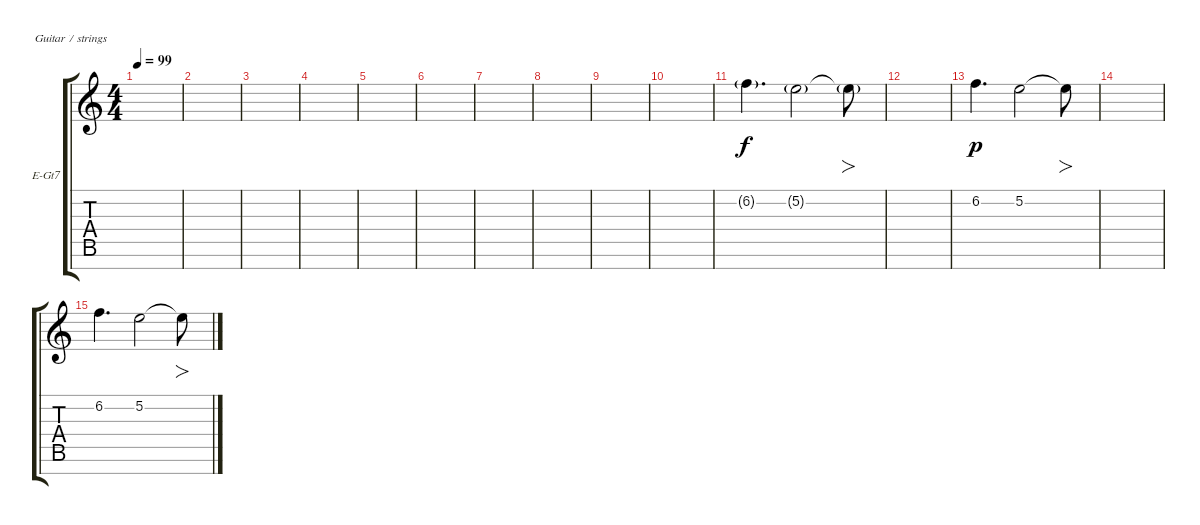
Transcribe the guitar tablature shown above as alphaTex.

\defaultSystemsLayout 4
\bracketExtendMode groupsimilarinstruments
\firstSystemTrackNameOrientation horizontal
\otherSystemsTrackNameOrientation horizontal
\track ("Electric Guitar" "E-Gt7") {instrument electricguitarclean}
\staff {score tabs}
\tuning (E4 B3 G3 D3 A2 E2 B1)
\ts (4 4)
\tempo 99
\clef g2
\scale
0.333333
\ks c
|
\scale
0.333333 |
\scale
0.333333 |
\scale
0.333333 |
\scale
0.333333 |
\scale
0.333333 |
\scale
0.333333 |
\scale
0.333333 |
|
|
6.2{g}.4{d} 5.2{g}.2 5.2{g t}.8{fo} |
|
6.2.4{d dy p} 5.2.2 5.2{t}.8{fo} |
|
6.2.4{d} 5.2.2 5.2{t}.8{fo}
